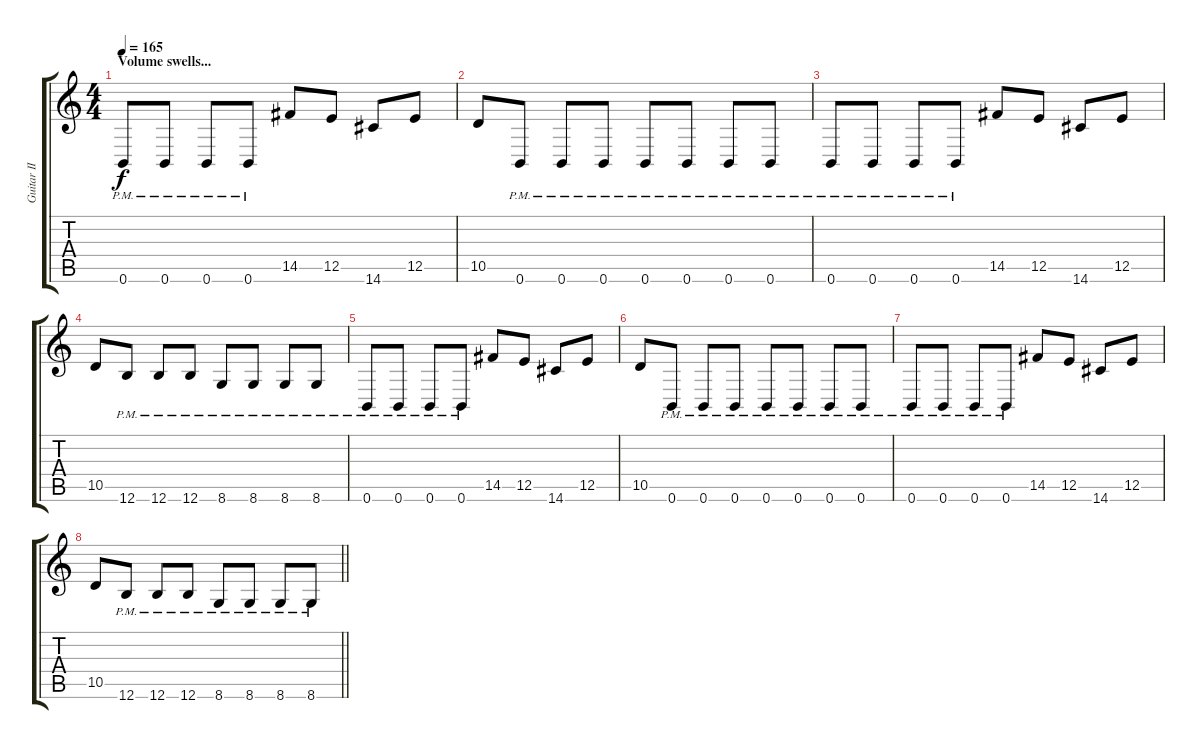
\track ("Guitar II" "Guitar II") {instrument distortionguitar}
\staff {score tabs}
\tuning (B3 Gb3 D3 A2 E2 B1) {hide}
\ts (4 4)
\section ("" "Volume swells...")
\tempo 165
\clef g2
\ks c
0.6{pm}.8{dy f} 0.6{pm}.8 0.6{pm}.8 0.6{pm}.8 14.5.8 12.5.8 14.6.8 12.5.8 |
10.5.8 0.6{pm}.8 0.6{pm}.8 0.6{pm}.8 0.6{pm}.8 0.6{pm}.8 0.6{pm}.8 0.6{pm}.8 |
0.6{pm}.8 0.6{pm}.8 0.6{pm}.8 0.6{pm}.8 14.5.8 12.5.8 14.6.8 12.5.8 |
10.5.8 12.6{pm}.8 12.6{pm}.8 12.6{pm}.8 8.6{pm}.8 8.6{pm}.8 8.6{pm}.8 8.6{pm}.8 |
0.6{pm}.8 0.6{pm}.8 0.6{pm}.8 0.6{pm}.8 14.5.8 12.5.8 14.6.8 12.5.8 |
10.5.8 0.6{pm}.8 0.6{pm}.8 0.6{pm}.8 0.6{pm}.8 0.6{pm}.8 0.6{pm}.8 0.6{pm}.8 |
0.6{pm}.8 0.6{pm}.8 0.6{pm}.8 0.6{pm}.8 14.5.8 12.5.8 14.6.8 12.5.8 |
\barLineRight lightlight
10.5.8 12.6{pm}.8 12.6{pm}.8 12.6{pm}.8 8.6{pm}.8 8.6{pm}.8 8.6{pm}.8 8.6{pm}.8
